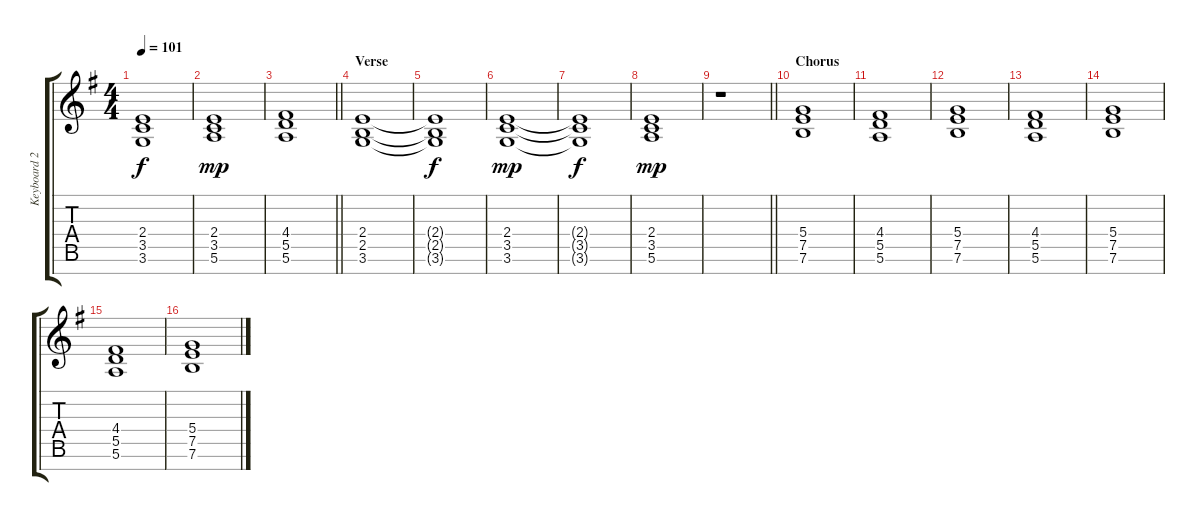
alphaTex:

\track ("Keyboard 2 (elec.)" "Keyboard 2") {instrument pad7halo}
\staff {score tabs}
\tuning (E5 B4 G4 D4 A3 E3 B2) {hide}
\ts (4 4)
\tempo 101
\clef g2
\ks eminor
(2.4{t} 3.5{t} 3.6{t}).1{dy f} |
(2.4 3.5 5.6).1{dy mp} |
\barLineRight lightlight
(4.4 5.5 5.6).1 |
\section ("" "Verse")
(2.4 2.5 3.6).1 |
(2.4{t} 2.5{t} 3.6{t}).1{dy f} |
(2.4 3.5 3.6).1{dy mp} |
(2.4{t} 3.5{t} 3.6{t}).1{dy f} |
(2.4 3.5 5.6).1{dy mp} |
\barLineRight lightlight
r.1 |
\section ("" "Chorus")
(5.4 7.5 7.6).1 |
(4.4 5.5 5.6).1 |
(5.4 7.5 7.6).1 |
(4.4 5.5 5.6).1 |
(5.4 7.5 7.6).1 |
(4.4 5.5 5.6).1 |
(5.4 7.5 7.6).1
